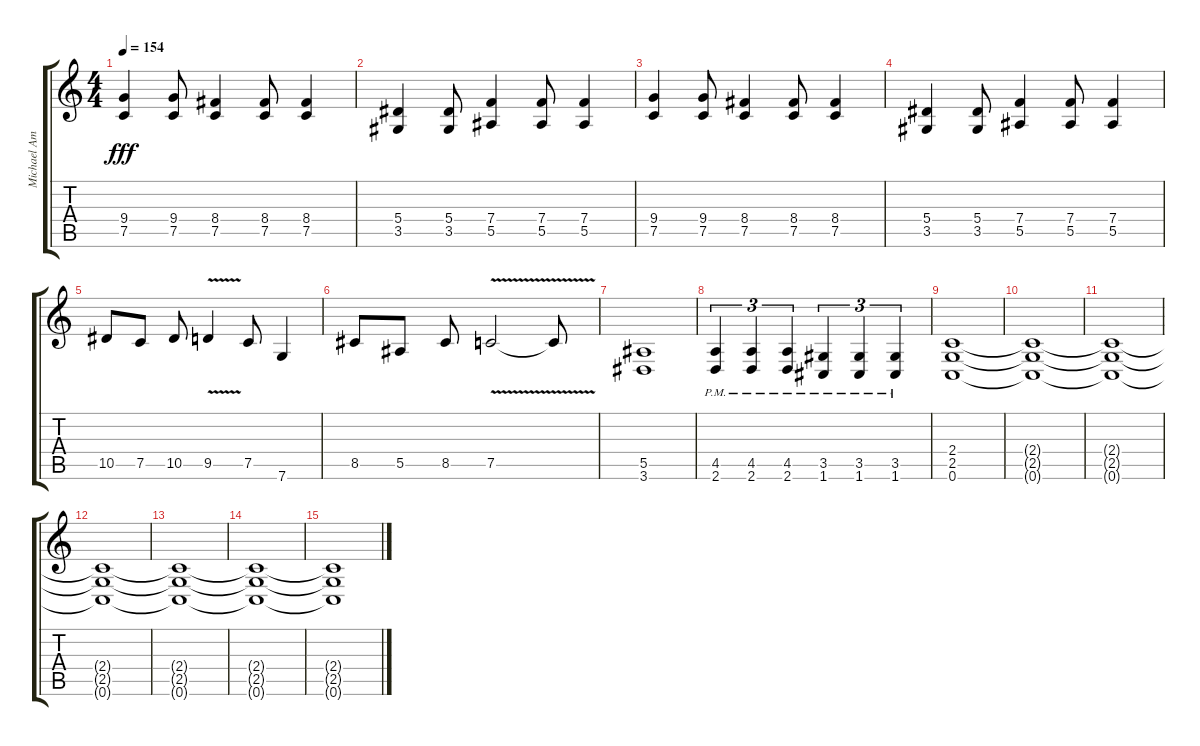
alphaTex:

\track ("Michael Amott" "Michael Am") {instrument overdrivenguitar}
\staff {score tabs}
\tuning (C4 G3 Eb3 Bb2 F2 C2) {hide}
\ts (4 4)
\tempo 154
\clef g2
\ks c
(9.4 7.5).4{dy fff} (9.4 7.5).8 (8.4 7.5).4 (8.4 7.5).8 (8.4 7.5).4 |
(5.4 3.5).4 (5.4 3.5).8 (7.4 5.5).4 (7.4 5.5).8 (7.4 5.5).4 |
(9.4 7.5).4 (9.4 7.5).8 (8.4 7.5).4 (8.4 7.5).8 (8.4 7.5).4 |
(5.4 3.5).4 (5.4 3.5).8 (7.4 5.5).4 (7.4 5.5).8 (7.4 5.5).4 |
10.5.8 7.5.8 10.5.8 9.5{v}.4 7.5.8 7.6.4 |
8.5.8 5.5.8 8.5.8 7.5{v}.2 7.5{t}.8 |
(5.5 3.6).1 |
(4.5{pm} 2.6{pm}).4{tu (3 2)} (4.5{pm} 2.6{pm}).4{tu (3 2)} (4.5{pm} 2.6{pm}).4{tu (3 2)} (3.5{pm} 1.6{pm}).4{tu (3 2)} (3.5{pm} 1.6{pm}).4{tu (3 2)} (3.5{pm} 1.6{pm}).4{tu (3 2)} |
(2.4 2.5 0.6).1 |
(2.4{t} 2.5{t} 0.6{t}).1 |
(2.4{t} 2.5{t} 0.6{t}).1 |
(2.4{t} 2.5{t} 0.6{t}).1 |
(2.4{t} 2.5{t} 0.6{t}).1 |
(2.4{t} 2.5{t} 0.6{t}).1 |
(2.4{t} 2.5{t} 0.6{t}).1
